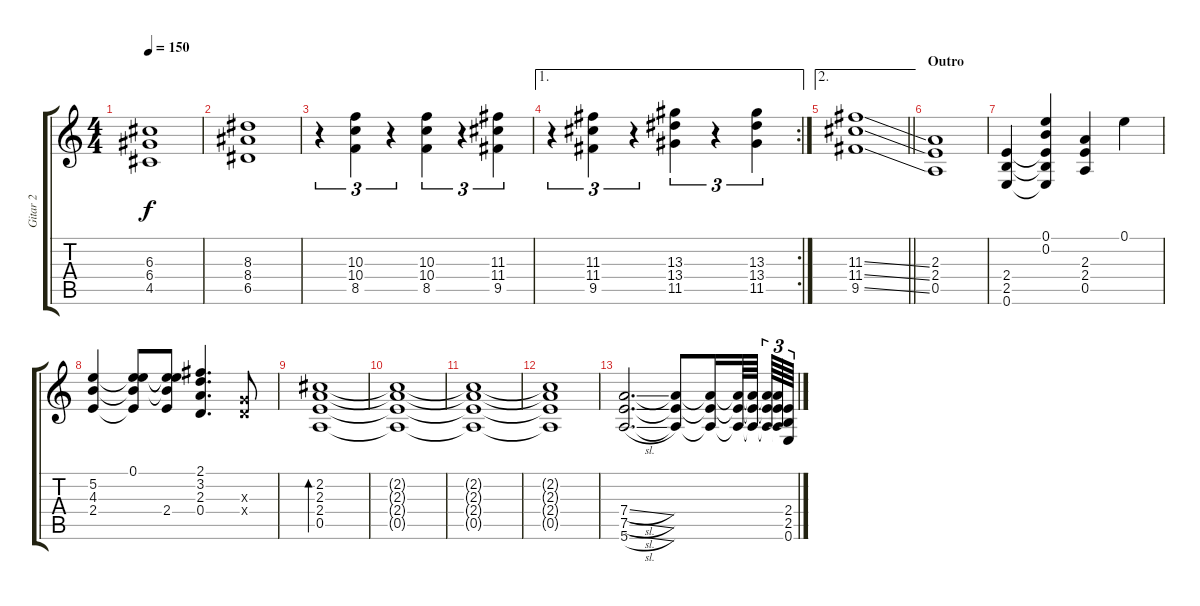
\track ("Gitar 2" "Gitar 2") {instrument overdrivenguitar}
\staff {score tabs}
\tuning (E4 B3 G3 D3 A2 E2) {hide}
\ts (4 4)
\tempo 150
\clef g2
\ks c
(6.3 6.4 4.5).1{dy f} |
(8.3 8.4 6.5).1 |
r.4{tu (3 2)} (10.3 10.4 8.5).4{tu (3 2)} r.4{tu (3 2)} (10.3 10.4 8.5).4{tu (3 2)} r.4{tu (3 2)} (11.3 11.4 9.5).4{tu (3 2)} |
\ae 1
\rc 2
r.4{tu (3 2)} (11.3 11.4 9.5).4{tu (3 2)} r.4{tu (3 2)} (13.3 13.4 11.5).4{tu (3 2)} r.4{tu (3 2)} (13.3 13.4 11.5).4{tu (3 2)} |
\ae 2
\barLineRight lightlight
(11.3{ss} 11.4{ss} 9.5{ss}).1 |
\section ("" "Outro")
(2.3 2.4 0.5).1 |
(2.4 2.5 0.6).4 (0.1 0.2 2.4{t} 2.5{t} 0.6{t}).4 (2.3 2.4 0.5).4 0.1.4 |
(5.2 4.3 2.4).4 (0.1 5.2{t} 4.3{t} 2.4{t}).8 (0.1{t} 5.2{t} 4.3{t} 2.4).8 (2.1 3.2 2.3 0.4).4{d} (0.3{x} 0.4{x}).8 |
(2.2 2.3 2.4 0.5).1{bd 480} |
(2.2{t} 2.3{t} 2.4{t} 0.5{t}).1 |
(2.2{t} 2.3{t} 2.4{t} 0.5{t}).1 |
(2.2{t} 2.3{t} 2.4{t} 0.5{t}).1 |
(7.4{sl} 7.5{sl} 5.6{sl}).2{d} (7.4{t} 7.5{t} 5.6{t}).8 (7.4{t} 7.5{t} 5.6{t}).16 (7.4{t} 7.5{t} 5.6{t}).64 (7.4{t} 7.5{t} 5.6{t}).64{beam splitsecondary} (7.4{t} 7.5{t} 5.6{t}).64{tu (3 2)} (7.4{t} 7.5{t} 5.6{t}).64{tu (3 2)} (2.4 2.5 0.6).64{tu (3 2)}
